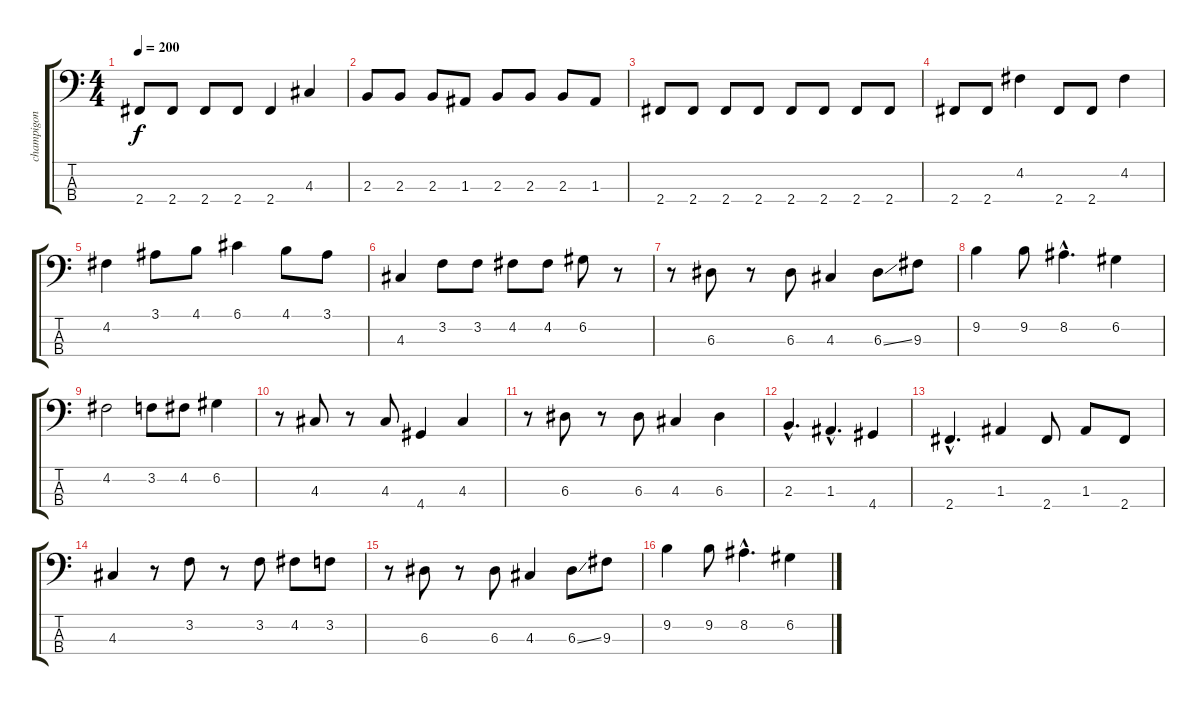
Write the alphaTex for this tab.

\track ("champigon" "champigon") {instrument acousticbass}
\staff {score tabs}
\tuning (G2 D2 A1 E1) {hide}
\ts (4 4)
\tempo 200
\clef f4
\ks c
2.4.8{dy f} 2.4.8 2.4.8 2.4.8 2.4.4 4.3.4 |
2.3.8 2.3.8 2.3.8 1.3.8 2.3.8 2.3.8 2.3.8 1.3.8 |
2.4.8 2.4.8 2.4.8 2.4.8 2.4.8 2.4.8 2.4.8 2.4.8 |
2.4.8 2.4.8 4.2.4 2.4.8 2.4.8 4.2.4 |
4.2.4 3.1.8 4.1.8 6.1.4 4.1.8 3.1.8 |
4.3.4 3.2.8 3.2.8 4.2.8 4.2.8 6.2.8 r.8 |
r.8 6.3.8 r.8 6.3.8 4.3.4 6.3{ss}.8 9.3.8 |
9.2.4 9.2.8 8.2{hac}.4{d} 6.2.4 |
4.2.2 3.2.8 4.2.8 6.2.4 |
r.8 4.3.8 r.8 4.3.8 4.4.4 4.3.4 |
r.8 6.3.8 r.8 6.3.8 4.3.4 6.3.4 |
2.3{hac}.4{d} 1.3{hac}.4{d} 4.4.4 |
2.4{hac}.4{d} 1.3.4 2.4.8 1.3.8 2.4.8 |
4.3.4 r.8 3.2.8 r.8 3.2.8 4.2.8 3.2.8 |
r.8 6.3.8 r.8 6.3.8 4.3.4 6.3{ss}.8 9.3.8 |
9.2.4 9.2.8 8.2{hac}.4{d} 6.2.4
